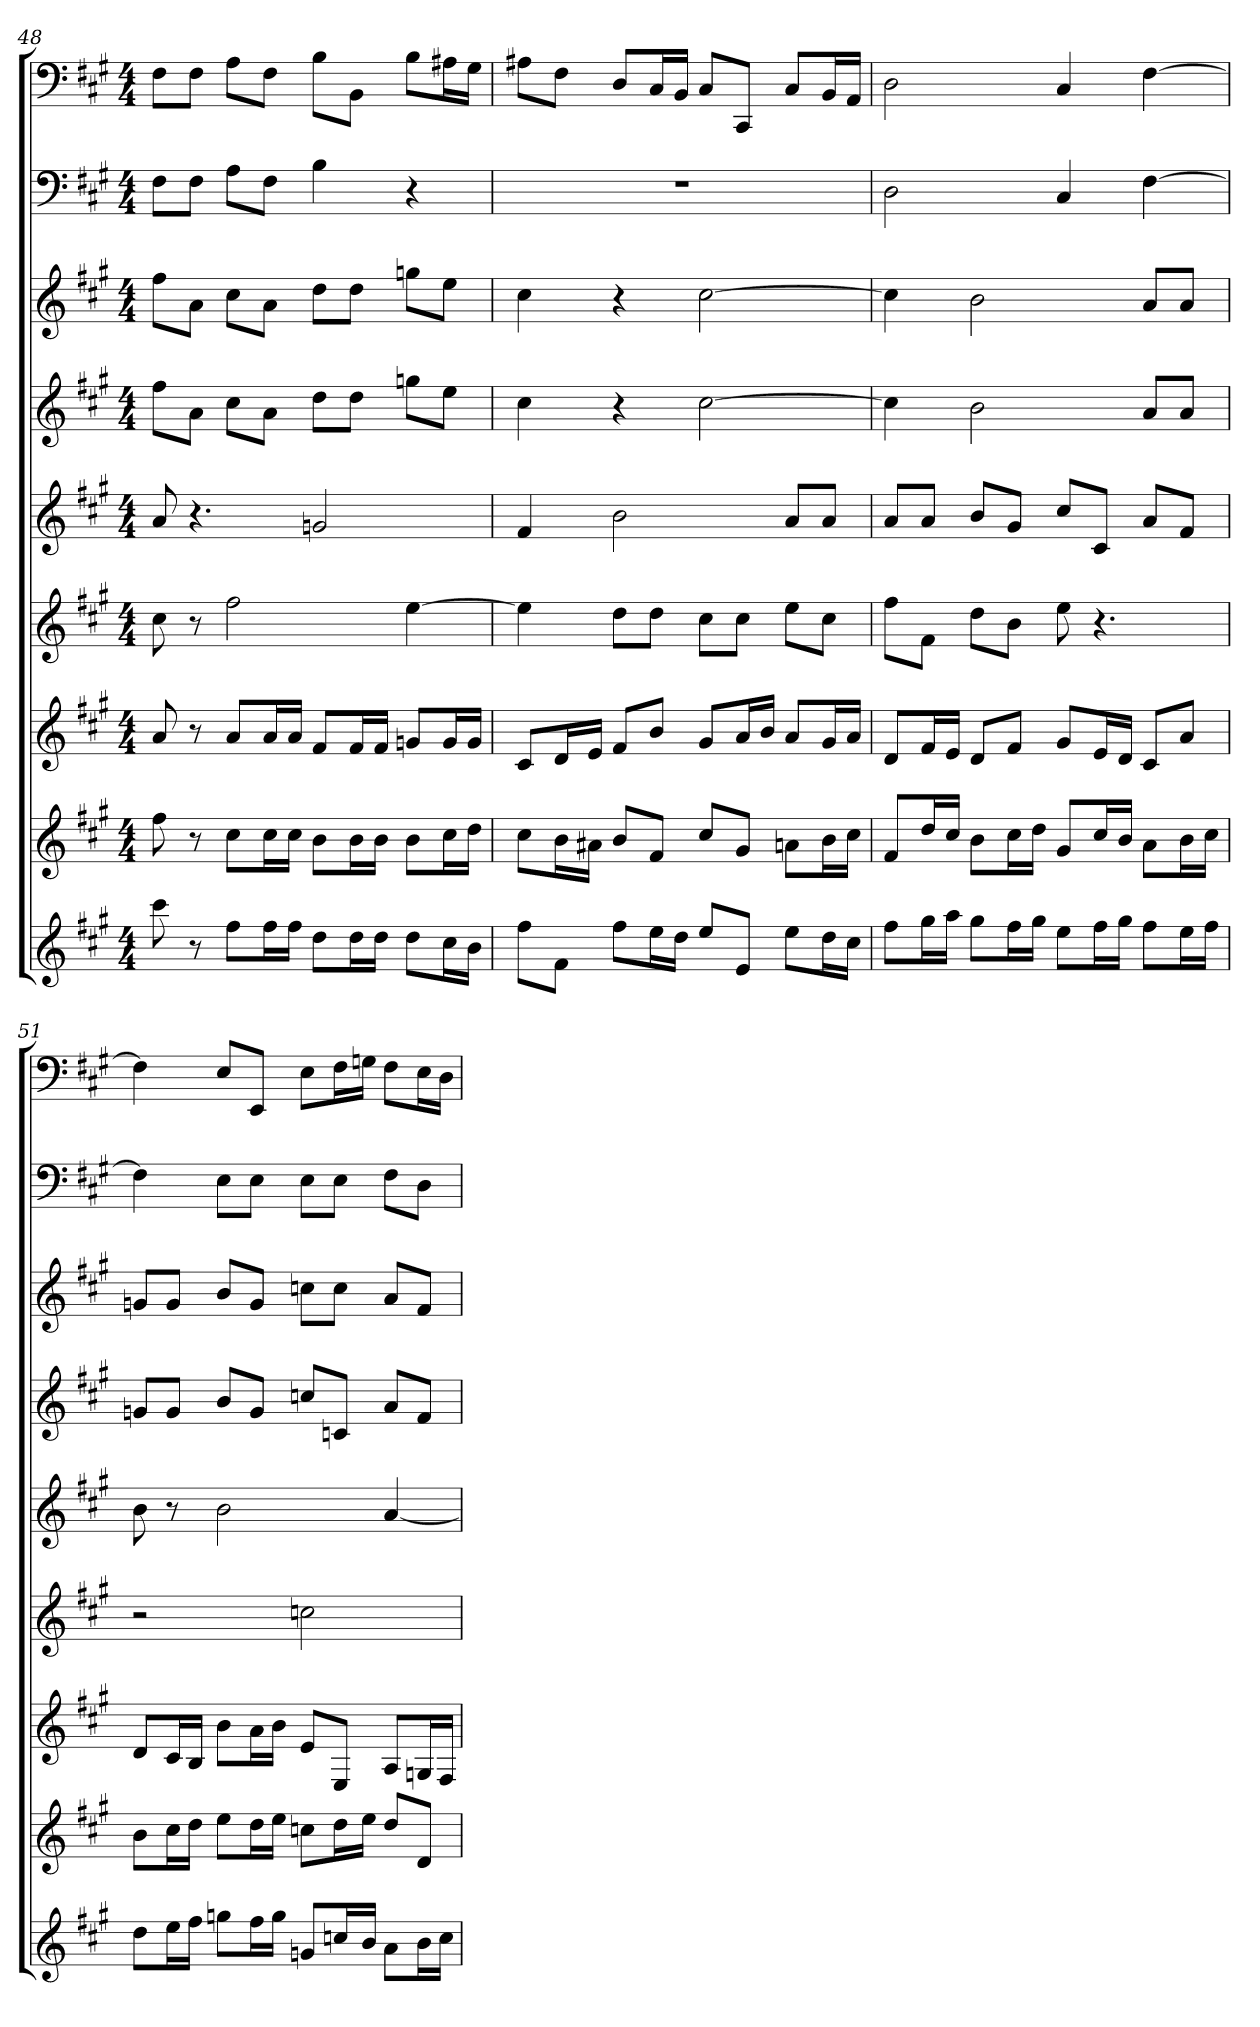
**kern	**kern	**kern	**kern	**kern	**kern	**kern	**kern	**kern
*part9	*part8	*part7	*part6	*part5	*part4	*part3	*part2	*part1
*staff9	*staff8	*staff7	*staff6	*staff5	*staff4	*staff3	*staff2	*staff1
*clefG2	*clefG2	*clefG2	*clefG2	*clefG2	*clefG2	*clefG2	*clefF4	*clefF4
*k[f#c#g#]	*k[f#c#g#]	*k[f#c#g#]	*k[f#c#g#]	*k[f#c#g#]	*k[f#c#g#]	*k[f#c#g#]	*k[f#c#g#]	*k[f#c#g#]
*f#:	*f#:	*f#:	*f#:	*f#:	*f#:	*f#:	*f#:	*f#:
*M4/4	*M4/4	*M4/4	*M4/4	*M4/4	*M4/4	*M4/4	*M4/4	*M4/4
=48	=48	=48	=48	=48	=48	=48	=48	=48
8ccc#	8ff#	8a	8cc#	8a	8ff#\L	8ff#\L	8F#\L	8F#\L
8r	8r	8r	8r	4.r	8a\J	8a\J	8F#\J	8F#\J
8ff#\L	8cc#\L	8a/L	2ff#	.	8cc#\L	8cc#\L	8A\L	8A\L
16ff#\L	16cc#\L	16a/L	.	.	8a\J	8a\J	8F#\J	8F#\J
16ff#\JJ	16cc#\JJ	16a/JJ	.	.	.	.	.	.
8dd\L	8b\L	8f#/L	.	2gn	8dd\L	8dd\L	4B	8B\L
16dd\L	16b\L	16f#/L	.	.	8dd\J	8dd\J	.	8BB\J
16dd\JJ	16b\JJ	16f#/JJ	.	.	.	.	.	.
8dd\L	8b\L	8gn/L	[4ee	.	8ggn\L	8ggn\L	4r	8B\L
16cc#\L	16cc#\L	16g/L	.	.	8ee\J	8ee\J	.	16A#X\L
16b\JJ	16dd\JJ	16g/JJ	.	.	.	.	.	16G#\JJ
=49	=49	=49	=49	=49	=49	=49	=49	=49
8ff#\L	8cc#\L	8c#/L	4ee]	4f#	4cc#	4cc#	1r	8A#X\L
8f#\J	16b\L	16d/L	.	.	.	.	.	8F#\J
.	16a#X\JJ	16e/JJ	.	.	.	.	.	.
8ff#\L	8b/L	8f#/L	8dd\L	2b	4r	4r	.	8D/L
16ee\L	8f#/J	8b/J	8dd\J	.	.	.	.	16C#/L
16dd\JJ	.	.	.	.	.	.	.	16BB/JJ
8ee/L	8cc#/L	8g#/L	8cc#\L	.	[2cc#	[2cc#	.	8C#/L
8e/J	8g#/J	16a/L	8cc#\J	.	.	.	.	8CC#/J
.	.	16b/JJ	.	.	.	.	.	.
8ee\L	8an\L	8a/L	8ee\L	8a/L	.	.	.	8C#/L
16dd\L	16b\L	16g#/L	8cc#\J	8a/J	.	.	.	16BB/L
16cc#\JJ	16cc#\JJ	16a/JJ	.	.	.	.	.	16AA/JJ
=50	=50	=50	=50	=50	=50	=50	=50	=50
8ff#\L	8f#/L	8d/L	8ff#\L	8a/L	4cc#]	4cc#]	2D	2D
16gg#\L	16dd/L	16f#/L	8f#\J	8a/J	.	.	.	.
16aa\JJ	16cc#/JJ	16e/JJ	.	.	.	.	.	.
8gg#\L	8b\L	8d/L	8dd\L	8b/L	2b	2b	.	.
16ff#\L	16cc#\L	8f#/J	8b\J	8g#/J	.	.	.	.
16gg#\JJ	16dd\JJ	.	.	.	.	.	.	.
8ee\L	8g#/L	8g#/L	8ee	8cc#/L	.	.	4C#	4C#
16ff#\L	16cc#/L	16e/L	4.r	8c#/J	.	.	.	.
16gg#\JJ	16b/JJ	16d/JJ	.	.	.	.	.	.
8ff#\L	8a\L	8c#/L	.	8a/L	8a/L	8a/L	[4F#	[4F#
16ee\L	16b\L	8a/J	.	8f#/J	8a/J	8a/J	.	.
16ff#\JJ	16cc#\JJ	.	.	.	.	.	.	.
=51	=51	=51	=51	=51	=51	=51	=51	=51
8dd\L	8b\L	8d/L	2r	8b	8gn/L	8gn/L	4F#]	4F#]
16ee\L	16cc#\L	16c#/L	.	8r	8g/J	8g/J	.	.
16ff#\JJ	16dd\JJ	16B/JJ	.	.	.	.	.	.
8ggn\L	8ee\L	8b\L	.	2b	8b/L	8b/L	8E\L	8E/L
16ff#\L	16dd\L	16a\L	.	.	8g/J	8g/J	8E\J	8EE/J
16gg\JJ	16ee\JJ	16b\JJ	.	.	.	.	.	.
8gn/L	8ccn\L	8e/L	2ccn	.	8ccn/L	8ccn\L	8E\L	8E\L
16ccn/L	16dd\L	8E/J	.	.	8cn/J	8cc\J	8E\J	16F#\L
16b/JJ	16ee\JJ	.	.	.	.	.	.	16Gn\JJ
8a\L	8dd/L	8A/L	.	[4a	8a/L	8a/L	8F#\L	8F#\L
16b\L	8d/J	16Gn/L	.	.	8f#/J	8f#/J	8D\J	16E\L
16cc\JJ	.	16F#/JJ	.	.	.	.	.	16D\JJ
=	=	=	=	=	=	=	=	=
*-	*-	*-	*-	*-	*-	*-	*-	*-
